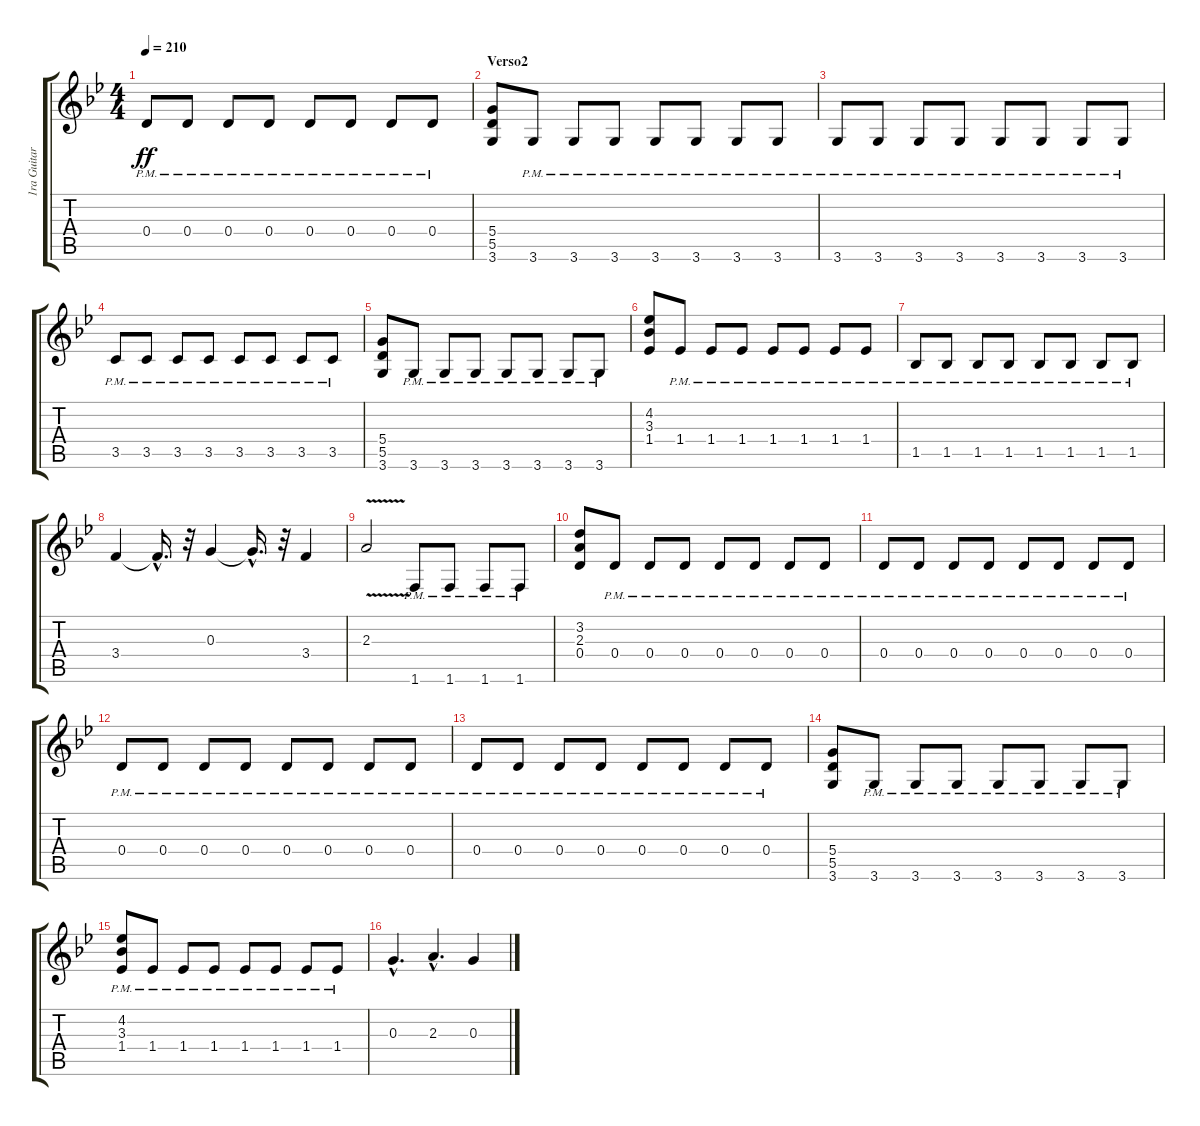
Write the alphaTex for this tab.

\track ("1ra Guitarra" "1ra Guitar") {instrument overdrivenguitar}
\staff {score tabs}
\tuning (E4 B3 G3 D3 A2 E2) {hide}
\ts (4 4)
\tempo 210
\clef g2
\ks gminor
0.4{pm}.8{dy ff} 0.4{pm}.8 0.4{pm}.8 0.4{pm}.8 0.4{pm}.8 0.4{pm}.8 0.4{pm}.8 0.4{pm}.8 |
\section ("" "Verso2")
(5.4 5.5 3.6).8 3.6{pm}.8 3.6{pm}.8 3.6{pm}.8 3.6{pm}.8 3.6{pm}.8 3.6{pm}.8 3.6{pm}.8 |
3.6{pm}.8 3.6{pm}.8 3.6{pm}.8 3.6{pm}.8 3.6{pm}.8 3.6{pm}.8 3.6{pm}.8 3.6{pm}.8 |
3.5{pm}.8 3.5{pm}.8 3.5{pm}.8 3.5{pm}.8 3.5{pm}.8 3.5{pm}.8 3.5{pm}.8 3.5{pm}.8 |
(5.4 5.5 3.6).8 3.6{pm}.8 3.6{pm}.8 3.6{pm}.8 3.6{pm}.8 3.6{pm}.8 3.6{pm}.8 3.6{pm}.8 |
(4.2 3.3 1.4).8 1.4{pm}.8 1.4{pm}.8 1.4{pm}.8 1.4{pm}.8 1.4{pm}.8 1.4{pm}.8 1.4{pm}.8 |
1.5{pm}.8 1.5{pm}.8 1.5{pm}.8 1.5{pm}.8 1.5{pm}.8 1.5{pm}.8 1.5{pm}.8 1.5{pm}.8 |
3.4.4 3.4{hac t}.16{d} r.32 0.3.4 0.3{hac t}.16{d} r.32 3.4.4 |
2.3{v}.2 1.6{pm}.8 1.6{pm}.8 1.6{pm}.8 1.6{pm}.8 |
(3.2 2.3 0.4).8 0.4{pm}.8 0.4{pm}.8 0.4{pm}.8 0.4{pm}.8 0.4{pm}.8 0.4{pm}.8 0.4{pm}.8 |
0.4{pm}.8 0.4{pm}.8 0.4{pm}.8 0.4{pm}.8 0.4{pm}.8 0.4{pm}.8 0.4{pm}.8 0.4{pm}.8 |
0.4{pm}.8 0.4{pm}.8 0.4{pm}.8 0.4{pm}.8 0.4{pm}.8 0.4{pm}.8 0.4{pm}.8 0.4{pm}.8 |
0.4{pm}.8 0.4{pm}.8 0.4{pm}.8 0.4{pm}.8 0.4{pm}.8 0.4{pm}.8 0.4{pm}.8 0.4{pm}.8 |
(5.4 5.5 3.6).8 3.6{pm}.8 3.6{pm}.8 3.6{pm}.8 3.6{pm}.8 3.6{pm}.8 3.6{pm}.8 3.6{pm}.8 |
(4.2{pm} 3.3{pm} 1.4{pm}).8 1.4{pm}.8 1.4{pm}.8 1.4{pm}.8 1.4{pm}.8 1.4{pm}.8 1.4{pm}.8 1.4{pm}.8 |
0.3{hac}.4{d} 2.3{hac}.4{d} 0.3.4
